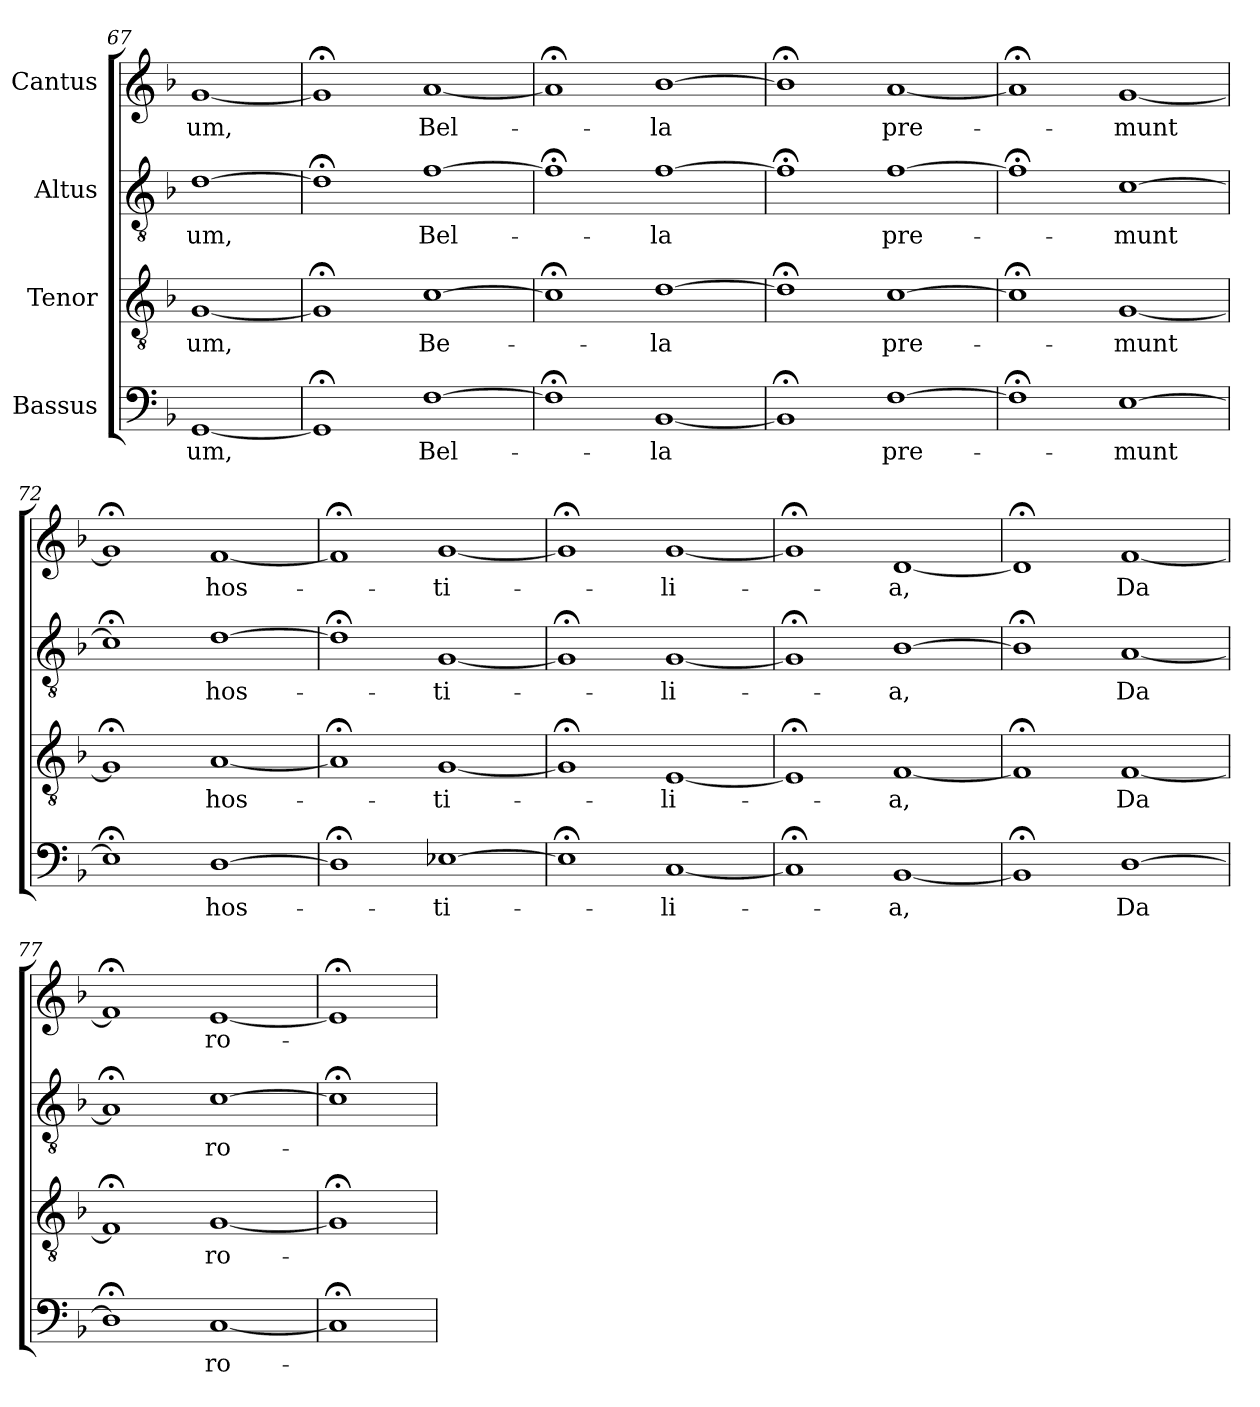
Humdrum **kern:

**kern	**text	**kern	**text	**kern	**text	**kern	**text
*part4	*part4	*part3	*part3	*part2	*part2	*part1	*part1
*staff4	*staff4	*staff3	*staff3	*staff2	*staff2	*staff1	*staff1
*I"Bassus	*	*I"Tenor	*	*I"Altus	*	*I"Cantus	*
*clefF4	*	*clefGv2	*	*clefGv2	*	*clefG2	*
*k[b-]	*	*k[b-]	*	*k[b-]	*	*k[b-]	*
*F:	*	*F:	*	*F:	*	*F:	*
=67	=67	=67	=67	=67	=67	=67	=67
[1GG/	-um,	[1G/	-um,	[1d\	-um,	[1g/	-um,
=68	=68	=68	=68	=68	=68	=68	=68
1GG;</]	.	1G;</]	.	1d;<\]	.	1g;</]	.
[1F\	Bel-	[1c\	Be-	[1f\	Bel-	[1a/	Bel-
=69	=69	=69	=69	=69	=69	=69	=69
1F;<\]	.	1c;<\]	.	1f;<\]	.	1a;</]	.
[1BB-/	-la	[1d\	-la	[1f\	-la	[1b-\	-la
=70	=70	=70	=70	=70	=70	=70	=70
1BB-;</]	.	1d;<\]	.	1f;<\]	.	1b-;<\]	.
[1F\	pre-	[1c\	pre-	[1f\	pre-	[1a/	pre-
=71	=71	=71	=71	=71	=71	=71	=71
1F;<\]	.	1c;<\]	.	1f;<\]	.	1a;</]	.
[1E\	-munt	[1G/	-munt	[1c\	-munt	[1g/	-munt
=72	=72	=72	=72	=72	=72	=72	=72
1E;<\]	.	1G;</]	.	1c;<\]	.	1g;</]	.
[1D\	hos-	[1A/	hos-	[1d\	hos-	[1f/	hos-
=73	=73	=73	=73	=73	=73	=73	=73
1D;<\]	.	1A;</]	.	1d;<\]	.	1f;</]	.
[1E-X\	-ti-	[1G/	-ti-	[1G/	-ti-	[1g/	-ti-
!!LO:LB:g=z
=74	=74	=74	=74	=74	=74	=74	=74
1E-;<\]	.	1G;</]	.	1G;</]	.	1g;</]	.
[1C/	-li-	[1E/	-li-	[1G/	-li-	[1g/	-li-
=75	=75	=75	=75	=75	=75	=75	=75
1C;</]	.	1E;</]	.	1G;</]	.	1g;</]	.
[1BB-/	-a,	[1F/	-a,	[1B-\	-a,	[1d/	-a,
=76	=76	=76	=76	=76	=76	=76	=76
1BB-;</]	.	1F;</]	.	1B-;<\]	.	1d;</]	.
[1D\	Da	[1F/	Da	[1A/	Da	[1f/	Da
=77	=77	=77	=77	=77	=77	=77	=77
1D;<\]	.	1F;</]	.	1A;</]	.	1f;</]	.
[1C/	ro-	[1G/	ro-	[1c\	ro-	[1e/	ro-
=78	=78	=78	=78	=78	=78	=78	=78
1C;</]	.	1G;</]	.	1c;<\]	.	1e;</]	.
=	=	=	=	=	=	=	=
*-	*-	*-	*-	*-	*-	*-	*-
